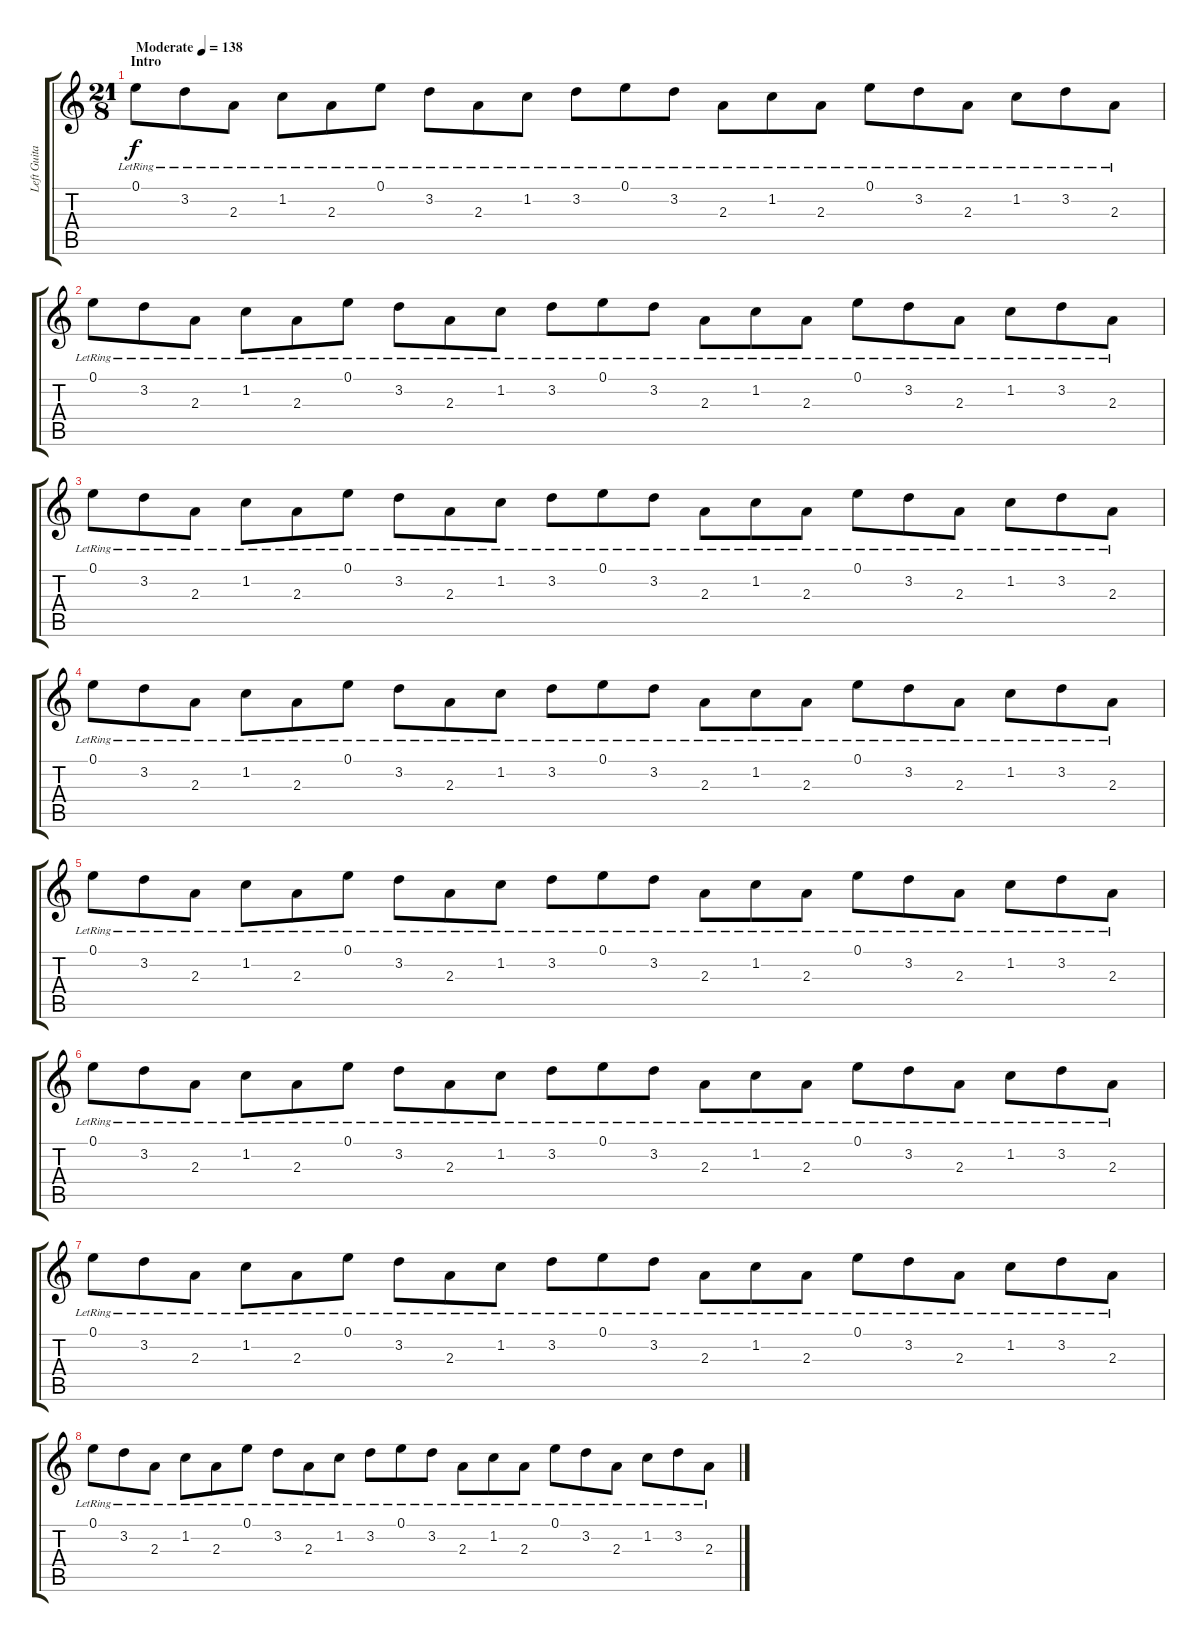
\track ("Left Guitar" "Left Guita") {instrument distortionguitar}
\staff {score tabs}
\tuning (E4 B3 G3 D3 A2 D2) {hide}
\ts (21 8)
\section ("" "Intro")
\tempo (138 "Moderate")
\clef g2
\ks c
0.1{lr}.8{dy f instrument electricguitarjazz} 3.2{lr}.8 2.3{lr}.8 1.2{lr}.8 2.3{lr}.8 0.1{lr}.8 3.2{lr}.8 2.3{lr}.8 1.2{lr}.8 3.2{lr}.8 0.1{lr}.8 3.2{lr}.8 2.3{lr}.8 1.2{lr}.8 2.3{lr}.8 0.1{lr}.8 3.2{lr}.8 2.3{lr}.8 1.2{lr}.8 3.2{lr}.8 2.3{lr}.8 |
0.1{lr}.8 3.2{lr}.8 2.3{lr}.8 1.2{lr}.8 2.3{lr}.8 0.1{lr}.8 3.2{lr}.8 2.3{lr}.8 1.2{lr}.8 3.2{lr}.8 0.1{lr}.8 3.2{lr}.8 2.3{lr}.8 1.2{lr}.8 2.3{lr}.8 0.1{lr}.8 3.2{lr}.8 2.3{lr}.8 1.2{lr}.8 3.2{lr}.8 2.3{lr}.8 |
0.1{lr}.8 3.2{lr}.8 2.3{lr}.8 1.2{lr}.8 2.3{lr}.8 0.1{lr}.8 3.2{lr}.8 2.3{lr}.8 1.2{lr}.8 3.2{lr}.8 0.1{lr}.8 3.2{lr}.8 2.3{lr}.8 1.2{lr}.8 2.3{lr}.8 0.1{lr}.8 3.2{lr}.8 2.3{lr}.8 1.2{lr}.8 3.2{lr}.8 2.3{lr}.8 |
0.1{lr}.8 3.2{lr}.8 2.3{lr}.8 1.2{lr}.8 2.3{lr}.8 0.1{lr}.8 3.2{lr}.8 2.3{lr}.8 1.2{lr}.8 3.2{lr}.8 0.1{lr}.8 3.2{lr}.8 2.3{lr}.8 1.2{lr}.8 2.3{lr}.8 0.1{lr}.8 3.2{lr}.8 2.3{lr}.8 1.2{lr}.8 3.2{lr}.8 2.3{lr}.8 |
0.1{lr}.8 3.2{lr}.8 2.3{lr}.8 1.2{lr}.8 2.3{lr}.8 0.1{lr}.8 3.2{lr}.8 2.3{lr}.8 1.2{lr}.8 3.2{lr}.8 0.1{lr}.8 3.2{lr}.8 2.3{lr}.8 1.2{lr}.8 2.3{lr}.8 0.1{lr}.8 3.2{lr}.8 2.3{lr}.8 1.2{lr}.8 3.2{lr}.8 2.3{lr}.8 |
0.1{lr}.8 3.2{lr}.8 2.3{lr}.8 1.2{lr}.8 2.3{lr}.8 0.1{lr}.8 3.2{lr}.8 2.3{lr}.8 1.2{lr}.8 3.2{lr}.8 0.1{lr}.8 3.2{lr}.8 2.3{lr}.8 1.2{lr}.8 2.3{lr}.8 0.1{lr}.8 3.2{lr}.8 2.3{lr}.8 1.2{lr}.8 3.2{lr}.8 2.3{lr}.8 |
0.1{lr}.8 3.2{lr}.8 2.3{lr}.8 1.2{lr}.8 2.3{lr}.8 0.1{lr}.8 3.2{lr}.8 2.3{lr}.8 1.2{lr}.8 3.2{lr}.8 0.1{lr}.8 3.2{lr}.8 2.3{lr}.8 1.2{lr}.8 2.3{lr}.8 0.1{lr}.8 3.2{lr}.8 2.3{lr}.8 1.2{lr}.8 3.2{lr}.8 2.3{lr}.8 |
0.1{lr}.8 3.2{lr}.8 2.3{lr}.8 1.2{lr}.8 2.3{lr}.8 0.1{lr}.8 3.2{lr}.8 2.3{lr}.8 1.2{lr}.8 3.2{lr}.8 0.1{lr}.8 3.2{lr}.8 2.3{lr}.8 1.2{lr}.8 2.3{lr}.8 0.1{lr}.8 3.2{lr}.8 2.3{lr}.8 1.2{lr}.8 3.2{lr}.8 2.3{lr}.8
